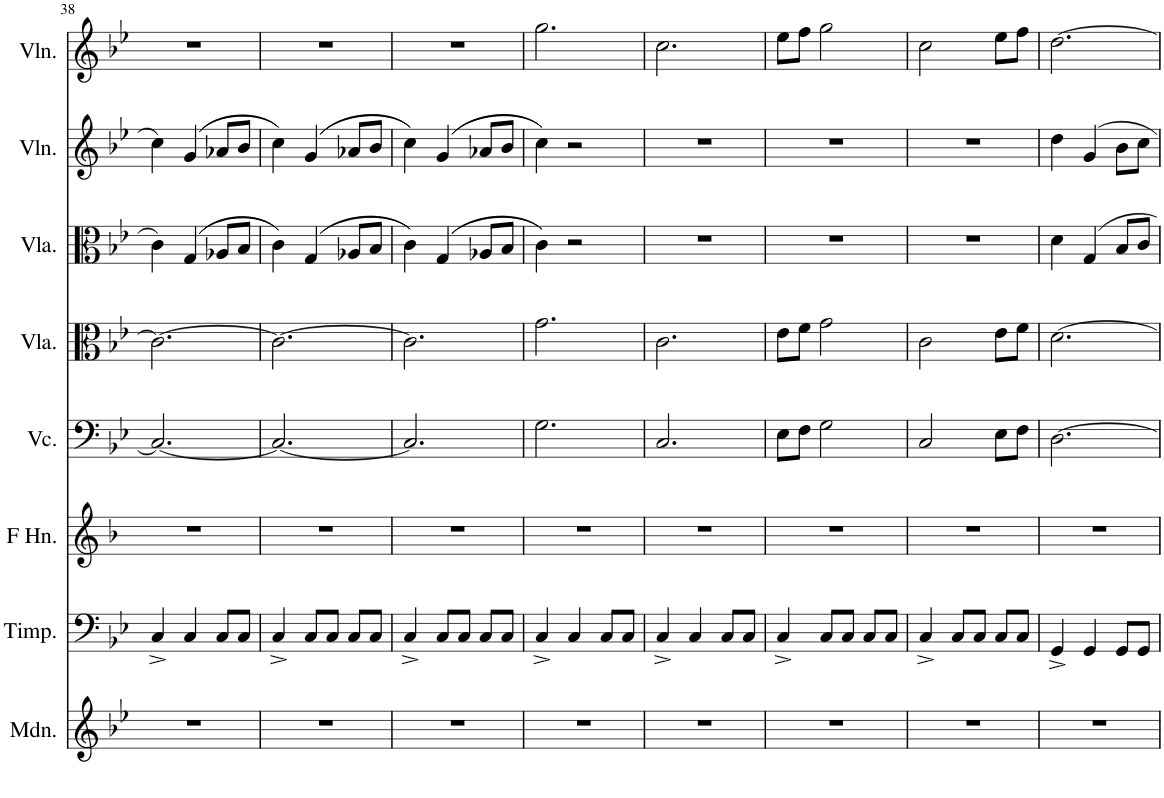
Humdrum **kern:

**kern	**kern	**kern	**kern	**kern	**kern	**kern	**kern
*part8	*part7	*part6	*part5	*part4	*part3	*part2	*part1
*staff8	*staff7	*staff6	*staff5	*staff4	*staff3	*staff2	*staff1
*I"Mandolin	*I"Timpani	*I"Horn in F	*I"Violoncello	*I"Viola	*I"Viola	*I"Violin	*I"Violin
*I'Mdn.	*I'Timp.	*	*I'Vc.	*I'Vla.	*I'Vla.	*I'Vln.	*I'Vln.
!!LO:PB:g=z
*clefG2	*clefF4	*clefG2	*clefF4	*clefC3	*clefC3	*clefG2	*clefG2
*	*	*Trd4c7	*	*	*	*	*
*k[b-e-]	*k[b-e-]	*k[b-]	*k[b-e-]	*k[b-e-]	*k[b-e-]	*k[b-e-]	*k[b-e-]
*M3/4	*M3/4	*M3/4	*M3/4	*M3/4	*M3/4	*M3/4	*M3/4
=38	=38	=38	=38	=38	=38	=38	=38
2.r	4C^/	2.r	2.C/_	2.c\_	4c\	4cc\	2.r
.	4C/	.	.	.	((4G/	((4g/	.
.	8C/L	.	.	.	8A-X/L	8a-X/L	.
.	8C/J	.	.	.	8B-/J	8b-/J	.
=39	=39	=39	=39	=39	=39	=39	=39
2.r	4C^/	2.r	2.C/_	2.c\_	4c\))	4cc\))	2.r
.	8C/L	.	.	.	((4G/	((4g/	.
.	8C/J	.	.	.	.	.	.
.	8C/L	.	.	.	8A-X/L	8a-X/L	.
.	8C/J	.	.	.	8B-/J	8b-/J	.
=40	=40	=40	=40	=40	=40	=40	=40
2.r	4C^/	2.r	2.C/]	2.c\]	4c\))	4cc\))	2.r
.	8C/L	.	.	.	((4G/	((4g/	.
.	8C/J	.	.	.	.	.	.
.	8C/L	.	.	.	8A-X/L	8a-X/L	.
.	8C/J	.	.	.	8B-/J	8b-/J	.
=41	=41	=41	=41	=41	=41	=41	=41
2.r	4C^/	2.r	2.G\	2.g\	4c\))	4cc\))	2.gg\
.	4C/	.	.	.	2r	2r	.
.	8C/L	.	.	.	.	.	.
.	8C/J	.	.	.	.	.	.
=42	=42	=42	=42	=42	=42	=42	=42
2.r	4C^/	2.r	2.C/	2.c\	2.r	2.r	2.cc\
.	4C/	.	.	.	.	.	.
.	8C/L	.	.	.	.	.	.
.	8C/J	.	.	.	.	.	.
=43	=43	=43	=43	=43	=43	=43	=43
2.r	4C^/	2.r	8E-\L	8e-\L	2.r	2.r	8ee-\L
.	.	.	8F\J	8f\J	.	.	8ff\J
.	8C/L	.	2G\	2g\	.	.	2gg\
.	8C/J	.	.	.	.	.	.
.	8C/L	.	.	.	.	.	.
.	8C/J	.	.	.	.	.	.
=44	=44	=44	=44	=44	=44	=44	=44
2.r	4C^/	2.r	2C/	2c\	2.r	2.r	2cc\
.	8C/L	.	.	.	.	.	.
.	8C/J	.	.	.	.	.	.
.	8C/L	.	8E-\L	8e-\L	.	.	8ee-\L
.	8C/J	.	8F\J	8f\J	.	.	8ff\J
=45	=45	=45	=45	=45	=45	=45	=45
2.r	4GG^/	2.r	[2.D\	[2.d\	4d\	4dd\	[2.dd\
.	4GG/	.	.	.	4G/	4g/	.
.	8GG/L	.	.	.	8B-/L	8b-\L	.
.	8GG/J	.	.	.	8c/J	8cc\J	.
=	=	=	=	=	=	=	=
*-	*-	*-	*-	*-	*-	*-	*-
